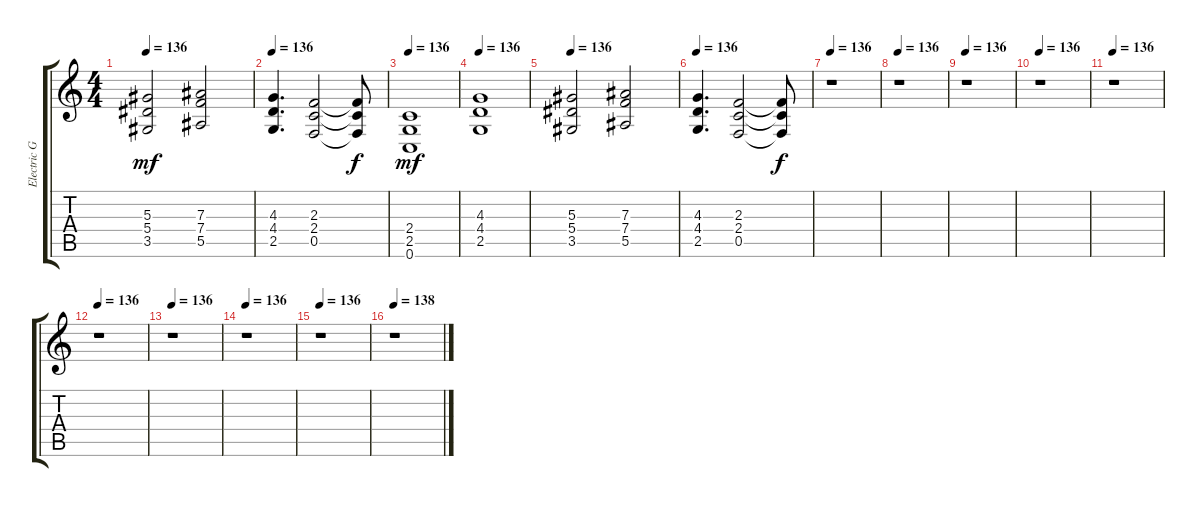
\track ("Electric Guitar 3" "Electric G") {instrument distortionguitar}
\staff {score tabs}
\tuning (C4 G3 Eb3 Bb2 F2 C2) {hide}
\ts (4 4)
\tempo 136
\clef g2
\ks c
(5.3 5.4 3.5).2{dy mf} (7.3 7.4 5.5).2 |
\tempo 136
(4.3 4.4 2.5).4{d} (2.3 2.4 0.5).2 (2.3{t} 2.4{t} 0.5{t}).8{dy f} |
\tempo 136
(2.4 2.5 0.6).1{dy mf} |
\tempo 136
(4.3 4.4 2.5).1 |
\tempo 136
(5.3 5.4 3.5).2 (7.3 7.4 5.5).2 |
\tempo 136
(4.3 4.4 2.5).4{d} (2.3 2.4 0.5).2 (2.3{t} 2.4{t} 0.5{t}).8{dy f} |
\tempo 136
r.1 |
\tempo 136
r.1 |
\tempo 136
r.1 |
\tempo 136
r.1 |
\tempo 136
r.1 |
\tempo 136
r.1 |
\tempo 136
r.1 |
\tempo 136
r.1 |
\tempo 136
r.1 |
\tempo 138
r.1
